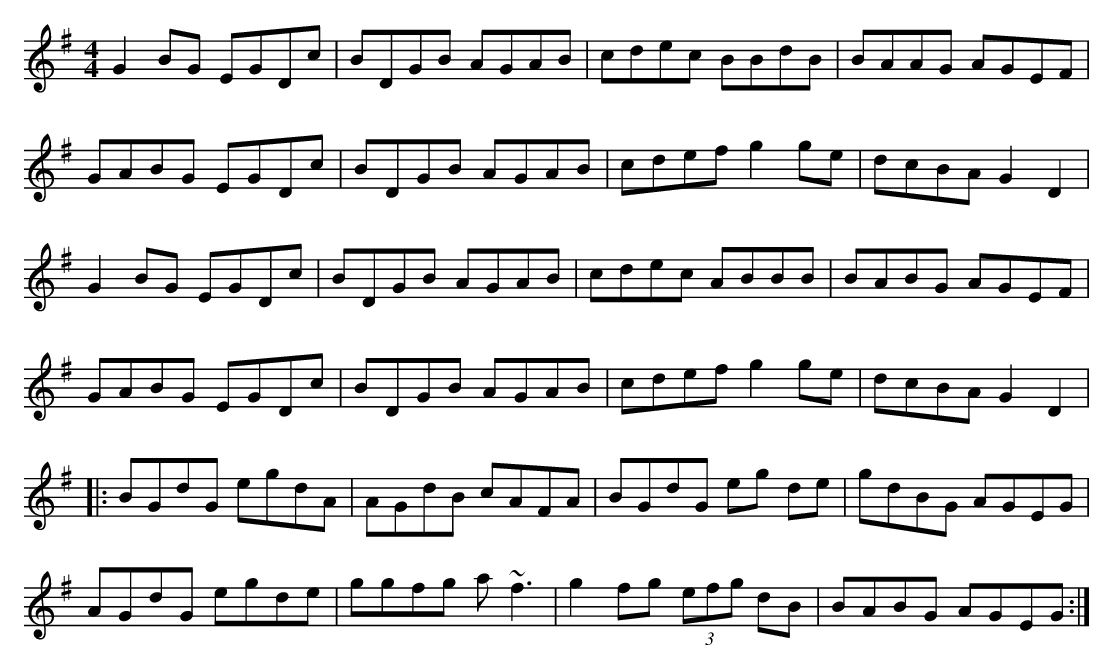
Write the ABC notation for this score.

X:1
M:4/4
K:G
G2BG EGDc|BDGB AGAB|cdec BBdB|BAAG AGEF|
GABG EGDc|BDGB AGAB|cdef g2ge|dcBA G2 D2|
G2BG EGDc|BDGB AGAB|cdec ABBB|BABG AGEF|
GABG EGDc|BDGB AGAB|cdef g2ge|dcBA G2 D2|
|:BGdG egdA|AGdB cAFA|BGdG eg de|gdBG AGEG|
AGdG egde|ggfg a~f3|g2fg (3efg dB|BABG AGEG:|
